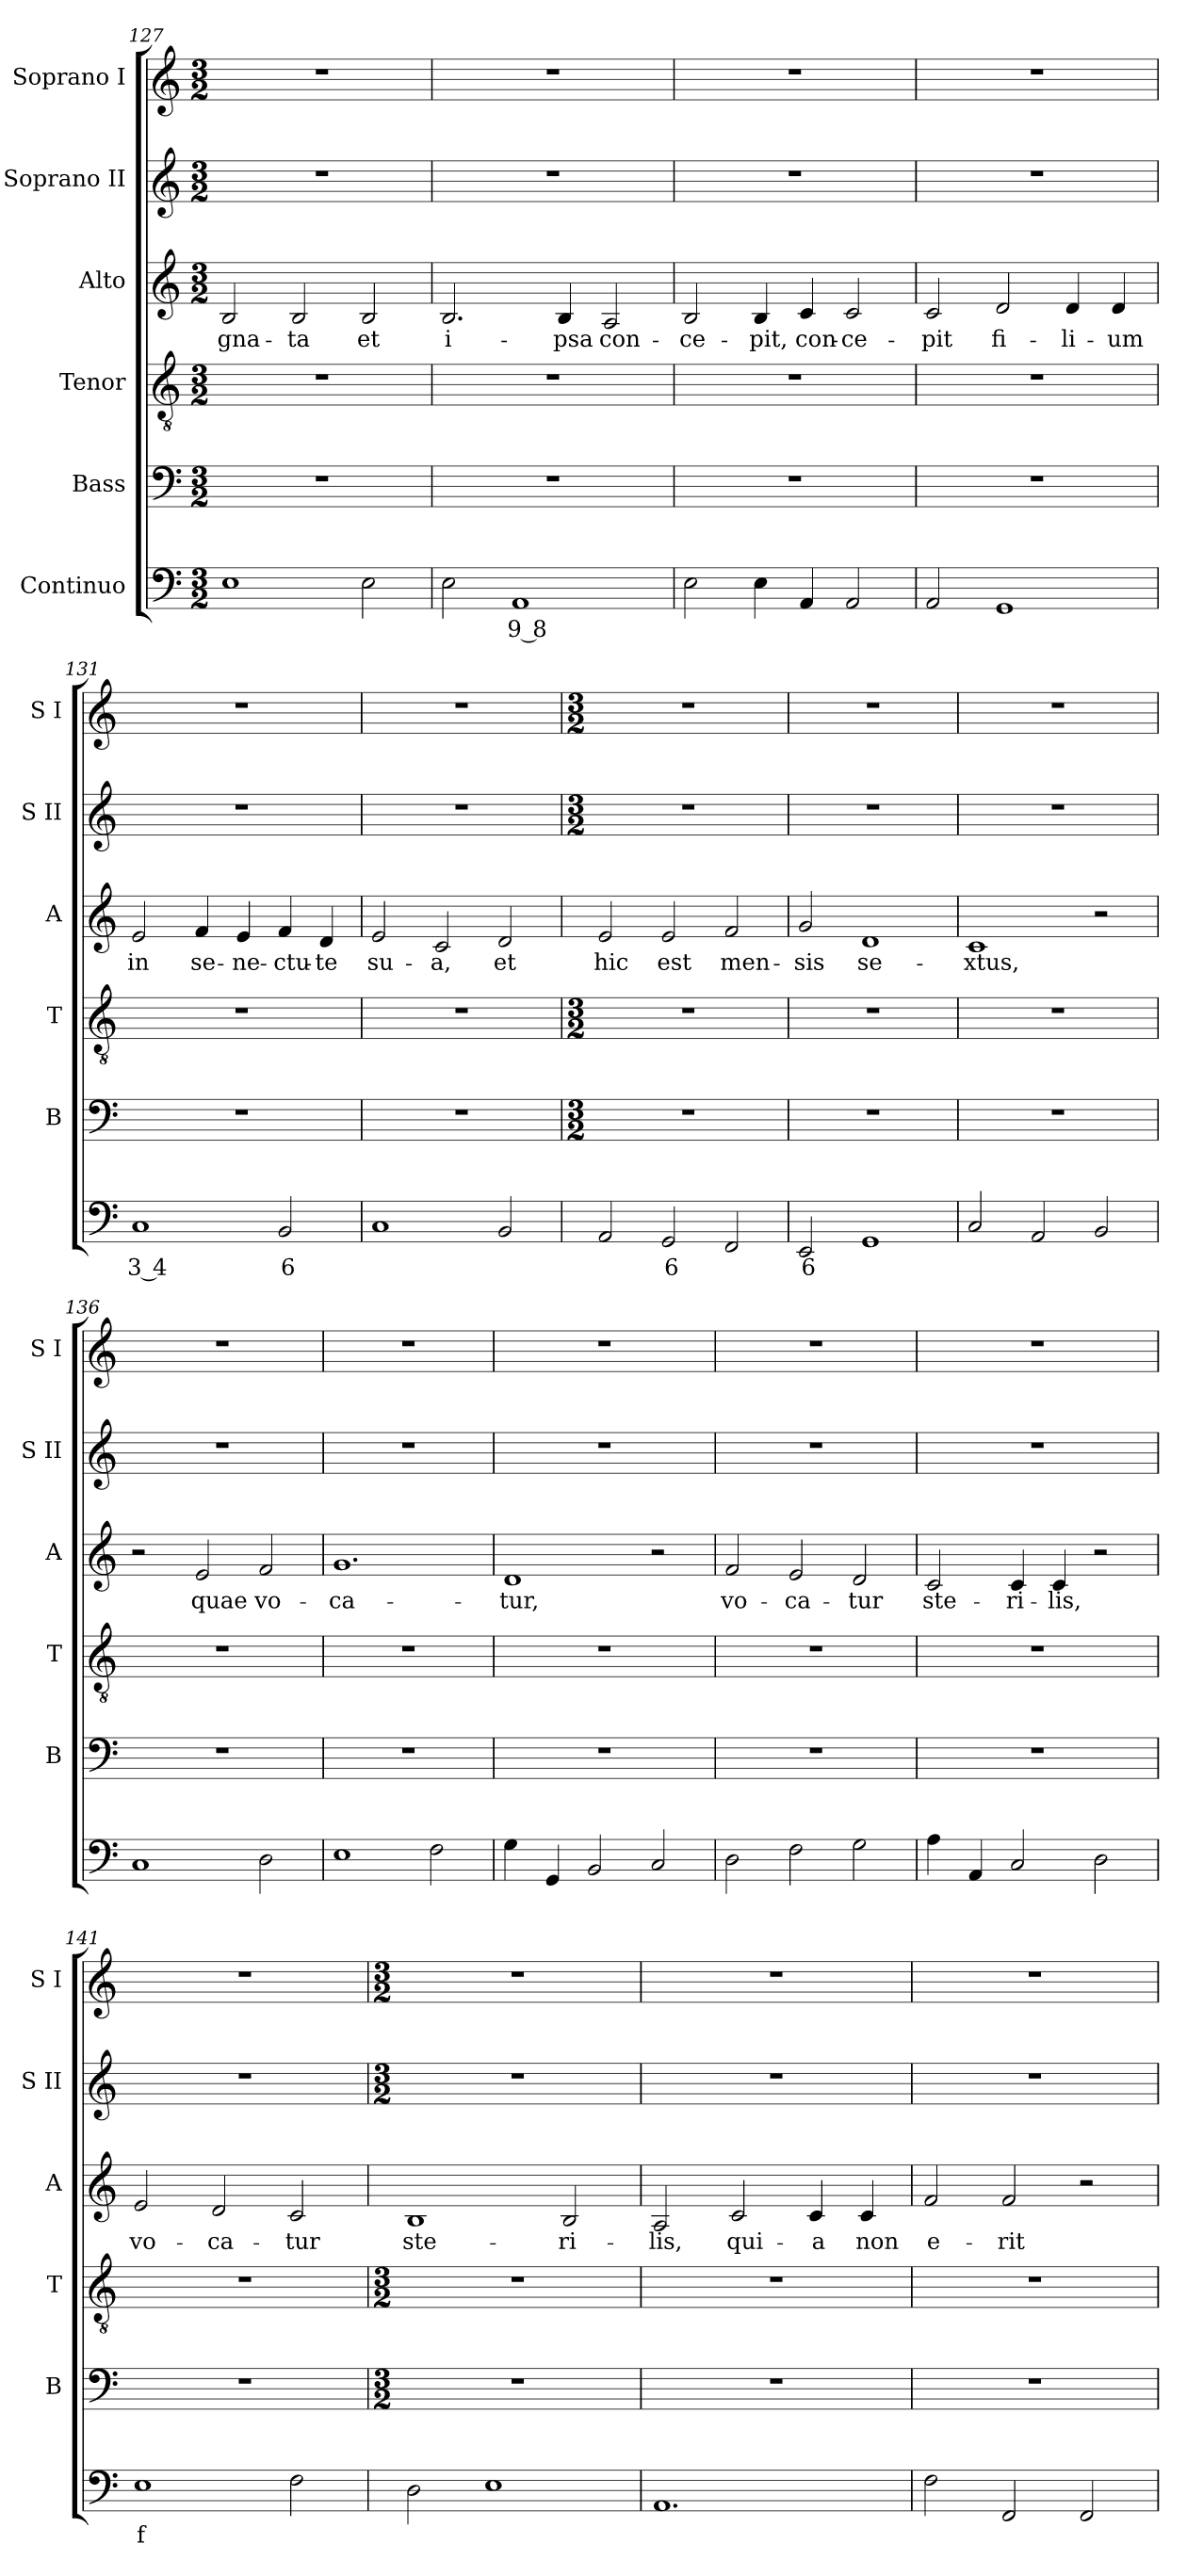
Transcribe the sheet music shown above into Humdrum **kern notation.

**kern	**text	**kern	**kern	**kern	**text	**kern	**kern
*part6	*part6	*part5	*part4	*part3	*part3	*part2	*part1
*staff6	*staff6	*staff5	*staff4	*staff3	*staff3	*staff2	*staff1
*I"Continuo	*	*I"Bass	*I"Tenor	*I"Alto	*	*I"Soprano II	*I"Soprano I
*	*	*I'B	*I'T	*I'A	*	*I'S II	*I'S I
*clefF4	*	*clefF4	*clefGv2	*clefG2	*	*clefG2	*clefG2
*k[]	*	*k[]	*k[]	*k[]	*	*k[]	*k[]
*C:	*	*C:	*C:	*C:	*	*C:	*C:
*M3/2	*	*M3/2	*M3/2	*M3/2	*	*M3/2	*M3/2
=127	=127	=127	=127	=127	=127	=127	=127
!	!	!	!	!	!LO:LY:b	!	!
1E	.	1.r	1.r	2B	-gna-	1.r	1.r
!	!	!	!	!	!LO:LY:b	!	!
.	.	.	.	2B	-ta	.	.
!	!	!	!	!	!LO:LY:b	!	!
2E	.	.	.	2B	et	.	.
=128	=128	=128	=128	=128	=128	=128	=128
!	!	!	!	!	!LO:LY:b	!	!
2E	.	1.r	1.r	2.B	i-	1.r	1.r
!	!LO:LY:b	!	!	!	!	!	!
1AA	9 8	.	.	.	.	.	.
!	!	!	!	!	!LO:LY:b	!	!
.	.	.	.	4B	-psa	.	.
!	!	!	!	!	!LO:LY:b	!	!
.	.	.	.	2A	con-	.	.
=129	=129	=129	=129	=129	=129	=129	=129
!	!	!	!	!	!LO:LY:b	!	!
2E	.	1.r	1.r	2B	-ce-	1.r	1.r
!	!	!	!	!	!LO:LY:b	!	!
4E	.	.	.	4B	-pit,	.	.
!	!	!	!	!	!LO:LY:b	!	!
4AA	.	.	.	4c	con-	.	.
!	!	!	!	!	!LO:LY:b	!	!
2AA	.	.	.	2c	-ce-	.	.
=130	=130	=130	=130	=130	=130	=130	=130
!	!	!	!	!	!LO:LY:b	!	!
2AA	.	1.r	1.r	2c	-pit	1.r	1.r
!	!	!	!	!	!LO:LY:b	!	!
1GG	.	.	.	2d	fi-	.	.
!	!	!	!	!	!LO:LY:b	!	!
.	.	.	.	4d	-li-	.	.
!	!	!	!	!	!LO:LY:b	!	!
.	.	.	.	4d	-um	.	.
=131	=131	=131	=131	=131	=131	=131	=131
!	!LO:LY:b	!	!	!	!LO:LY:b	!	!
1C	3 4	1.r	1.r	2e	in	1.r	1.r
!	!	!	!	!	!LO:LY:b	!	!
.	.	.	.	4f	se-	.	.
!	!	!	!	!	!LO:LY:b	!	!
.	.	.	.	4e	-ne-	.	.
!	!LO:LY:b	!	!	!	!LO:LY:b	!	!
2BB	6	.	.	4f	-ctu-	.	.
!	!	!	!	!	!LO:LY:b	!	!
.	.	.	.	4d	-te	.	.
=132	=132	=132	=132	=132	=132	=132	=132
!	!	!	!	!	!LO:LY:b	!	!
1C	.	1.r	1.r	2e	su-	1.r	1.r
!	!	!	!	!	!LO:LY:b	!	!
.	.	.	.	2c	-a,	.	.
!	!	!	!	!	!LO:LY:b	!	!
2BB	.	.	.	2d	et	.	.
!!LO:LB:g=z
=133	=133	=133	=133	=133	=133	=133	=133
*	*	*M3/2	*M3/2	*	*	*M3/2	*M3/2
!	!	!	!	!	!LO:LY:b	!	!
2AA	.	1.r	1.r	2e	hic	1.r	1.r
!	!LO:LY:b	!	!	!	!LO:LY:b	!	!
2GG	6	.	.	2e	est	.	.
!	!	!	!	!	!LO:LY:b	!	!
2FF	.	.	.	2f	men-	.	.
=134	=134	=134	=134	=134	=134	=134	=134
!	!LO:LY:b	!	!	!	!LO:LY:b	!	!
2EE	6	1.r	1.r	2g	-sis	1.r	1.r
!	!	!	!	!	!LO:LY:b	!	!
1GG	.	.	.	1d	se-	.	.
=135	=135	=135	=135	=135	=135	=135	=135
!	!	!	!	!	!LO:LY:b	!	!
2C	.	1.r	1.r	1c	-xtus,	1.r	1.r
2AA	.	.	.	.	.	.	.
2BB	.	.	.	2r	.	.	.
=136	=136	=136	=136	=136	=136	=136	=136
1C	.	1.r	1.r	2r	.	1.r	1.r
!	!	!	!	!	!LO:LY:b	!	!
.	.	.	.	2e	quae	.	.
!	!	!	!	!	!LO:LY:b	!	!
2D	.	.	.	2f	vo-	.	.
=137	=137	=137	=137	=137	=137	=137	=137
!	!	!	!	!	!LO:LY:b	!	!
1E	.	1.r	1.r	1.g	-ca-	1.r	1.r
2F	.	.	.	.	.	.	.
=138	=138	=138	=138	=138	=138	=138	=138
!	!	!	!	!	!LO:LY:b	!	!
4G	.	1.r	1.r	1d	-tur,	1.r	1.r
4GG	.	.	.	.	.	.	.
2BB	.	.	.	.	.	.	.
2C	.	.	.	2r	.	.	.
=139	=139	=139	=139	=139	=139	=139	=139
!	!	!	!	!	!LO:LY:b	!	!
2D	.	1.r	1.r	2f	vo-	1.r	1.r
!	!	!	!	!	!LO:LY:b	!	!
2F	.	.	.	2e	-ca-	.	.
!	!	!	!	!	!LO:LY:b	!	!
2G	.	.	.	2d	-tur	.	.
=140	=140	=140	=140	=140	=140	=140	=140
!	!	!	!	!	!LO:LY:b	!	!
4A	.	1.r	1.r	2c	ste-	1.r	1.r
4AA	.	.	.	.	.	.	.
!	!	!	!	!	!LO:LY:b	!	!
2C	.	.	.	4c	-ri-	.	.
!	!	!	!	!	!LO:LY:b	!	!
.	.	.	.	4c	-lis,	.	.
2D	.	.	.	2r	.	.	.
=141	=141	=141	=141	=141	=141	=141	=141
!	!LO:LY:b	!	!	!	!LO:LY:b	!	!
1E	f	1.r	1.r	2e	vo-	1.r	1.r
!	!	!	!	!	!LO:LY:b	!	!
.	.	.	.	2d	-ca-	.	.
!	!	!	!	!	!LO:LY:b	!	!
2F	.	.	.	2c	-tur	.	.
!!LO:LB:g=z
=142	=142	=142	=142	=142	=142	=142	=142
*	*	*M3/2	*M3/2	*	*	*M3/2	*M3/2
!	!	!	!	!	!LO:LY:b	!	!
2D	.	1.r	1.r	1B	ste-	1.r	1.r
1E	.	.	.	.	.	.	.
!	!	!	!	!	!LO:LY:b	!	!
.	.	.	.	2B	-ri-	.	.
=143	=143	=143	=143	=143	=143	=143	=143
!	!	!	!	!	!LO:LY:b	!	!
1.AA	.	1.r	1.r	2A	-lis,	1.r	1.r
!	!	!	!	!	!LO:LY:b	!	!
.	.	.	.	2c	qui-	.	.
!	!	!	!	!	!LO:LY:b	!	!
.	.	.	.	4c	-a	.	.
!	!	!	!	!	!LO:LY:b	!	!
.	.	.	.	4c	non	.	.
=144	=144	=144	=144	=144	=144	=144	=144
!	!	!	!	!	!LO:LY:b	!	!
2F	.	1.r	1.r	2f	e-	1.r	1.r
!	!	!	!	!	!LO:LY:b	!	!
2FF	.	.	.	2f	-rit	.	.
2FF	.	.	.	2r	.	.	.
=	=	=	=	=	=	=	=
*-	*-	*-	*-	*-	*-	*-	*-
